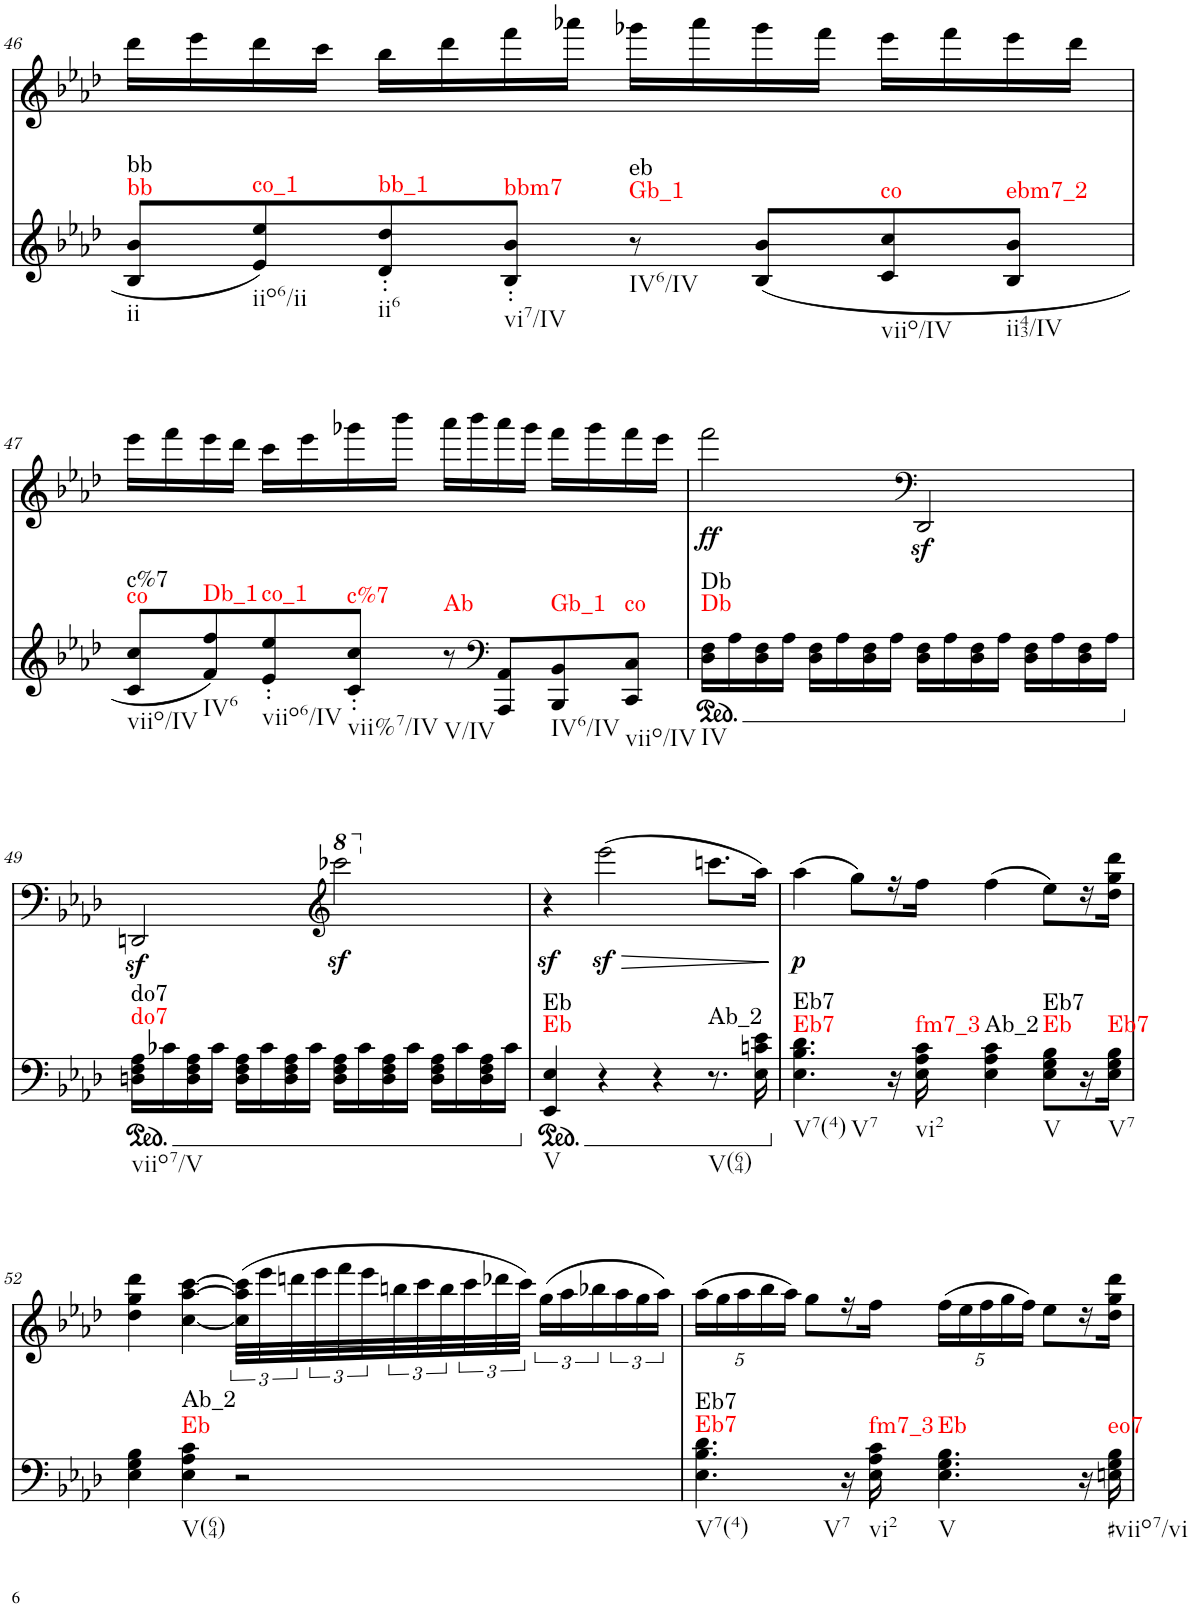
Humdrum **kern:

**kern	**harte	**kern	**text	**dynam
*part2	*part2	*part1	*part1	*part1
*staff2	*	*staff1	*staff1	*staff1
*I"piano	*	*I"piano	*	*
*I'Pno	*	*I'Pno	*	*
!!LO:PB:g=z
*clefG2	*	*clefG2	*	*
*k[b-e-a-d-]	*	*k[b-e-a-d-]	*	*
*M4/4	*	*M4/4	*	*
=46	=46	=46	=46	=46
!	!LO:H:n=1:kt=bb	!	!	!
!	!LO:H:n=2:kt=bb	!	!	!
8B-/ 8b-/L	N N	16ddd-\LL	.	.
.	.	16eee-\	.	.
!	!LO:H:kt=co_1	!	!	!
8e-/ 8ee-/	N	16ddd-\	.	.
.	.	16ccc\JJ	.	.
!	!LO:H:kt=bb_1	!	!	!
8d-/' 8dd-/'	N	16bb-\LL	.	.
.	.	16ddd-\	.	.
!	!LO:H:kt=bbm7	!	!	!
8B-/' 8b-/'J	N	16fff\	.	.
.	.	16aaa-X\JJ	.	.
!	!LO:H:n=1:kt=Gb_1	!	!	!
!	!LO:H:n=2:kt=eb	!	!	!
8r	N N	16ggg-X\LL	.	.
.	.	16aaa-\	.	.
(8B-/ 8b-/L	.	16ggg-\	.	.
.	.	16fff\JJ	.	.
!	!LO:H:kt=co	!	!	!
8c/ 8cc/	N	16eee-\LL	.	.
.	.	16fff\	.	.
!	!LO:H:kt=ebm7_2	!	!	!
8B-/ 8b-/J	N	16eee-\	.	.
.	.	16ddd-\JJ	.	.
!!LO:LB:g=z
=47	=47	=47	=47	=47
!	!LO:H:n=1:kt=co	!	!	!
!	!LO:H:n=2:kt=c%7	!	!	!
8c/ 8cc/L	N N	16eee-\LL	.	.
.	.	16fff\	.	.
!	!LO:H:kt=Db_1	!	!	!
8f/ 8ff/)	N	16eee-\	.	.
.	.	16ddd-\JJ	.	.
!	!LO:H:kt=co_1	!	!	!
8e-/' 8ee-/'	N	16ccc\LL	.	.
.	.	16eee-\	.	.
!	!LO:H:kt=c%7	!	!	!
8c/' 8cc/'J	N	16ggg-X\	.	.
.	.	16bbb-\JJ	.	.
!	!LO:H:kt=Ab	!	!	!
8r	N	16aaa-\LL	.	.
.	.	16bbb-\	.	.
*clefF4	*	*	*	*
8AAA-/ 8AA-/L	.	16aaa-\	.	.
.	.	16ggg-\JJ	.	.
!	!LO:H:kt=Gb_1	!	!	!
8BBB-/ 8BB-/	N	16fff\LL	.	.
.	.	16ggg-\	.	.
!	!LO:H:kt=co	!	!	!
8CC/ 8C/J	N	16fff\	.	.
.	.	16eee-\JJ	.	.
=48	=48	=48	=48	=48
*ped	*	*	*	*
!	!LO:H:n=1:kt=Db	!	!LO:LY:b	!
!	!LO:H:n=2:kt=Db	!	!	!
16D-\ 16F\LL	N N	2fff\	.	.
16A-\	.	.	.	.
16D-\ 16F\	.	.	.	.
16A-\JJ	.	.	.	.
16D-\ 16F\LL	.	.	.	.
16A-\	.	.	.	.
16D-\ 16F\	.	.	.	.
16A-\JJ	.	.	.	.
*	*	*clefF4	*	*
16D-\ 16F\LL	.	2DD-z</	.	.
16A-\	.	.	.	.
16D-\ 16F\	.	.	.	.
16A-\JJ	.	.	.	.
16D-\ 16F\LL	.	.	.	.
16A-\	.	.	.	.
16D-\ 16F\	.	.	.	.
16A-\JJ	.	.	.	.
!!LO:LB:g=z
=49	=49	=49	=49	=49
*Xped	*	*	*	*
*ped	*	*	*	*
!	!LO:H:n=1:kt=do7	!	!	!
!	!LO:H:n=2:kt=do7	!	!	!
16Dn\ 16F\ 16A-\LL	N N	2DDnz</	.	.
16c-X\	.	.	.	.
16D\ 16F\ 16A-\	.	.	.	.
16c-\JJ	.	.	.	.
16D\ 16F\ 16A-\LL	.	.	.	.
16c-\	.	.	.	.
16D\ 16F\ 16A-\	.	.	.	.
16c-\JJ	.	.	.	.
*	*	*clefG2	*	*
*	*	*8va	*	*
16D\ 16F\ 16A-\LL	.	2cccc-Xz<\	.	.
16c-\	.	.	.	.
16D\ 16F\ 16A-\	.	.	.	.
16c-\JJ	.	.	.	.
16D\ 16F\ 16A-\LL	.	.	.	.
16c-\	.	.	.	.
16D\ 16F\ 16A-\	.	.	.	.
16c-\JJ	.	.	.	.
=50	=50	=50	=50	=50
*Xped	*	*	*	*
*ped	*	*	*	*
*	*	*X8va	*	*
!	!LO:H:n=1:kt=Eb	!	!	!LO:DY:b
!	!LO:H:n=2:kt=Eb	!	!	!
4EE-/ 4E-/	N N	4r	.	sf
4r	.	(2eee-z<\	.	.
4r	.	.	.	.
!	!LO:H:kt=Ab_2	!	!	!
8.r	N	8.cccn\L	.	.
16E-\ 16cn\ 16e-\	.	16aa-\Jk)	.	.
=51	=51	=51	=51	=51
*Xped	*	*	*	*
!	!LO:H:n=1:kt=Eb7	!	!	!LO:DY:b
!	!LO:H:n=2:kt=Eb7	!	!	!
4.E-\ 4.B-\ 4.d-\	N N	(4aa-\	.	p
.	.	8gg\L)	.	.
16r	.	16r	.	.
!	!LO:H:kt=fm7_3	!	!	!
16E-\ 16A-\ 16c\	N	16ff\JJ	.	.
!	!LO:H:kt=Ab_2	!	!	!
4E-\ 4A-\ 4c\	N	(4ff\	.	.
!	!LO:H:n=1:kt=Eb	!	!	!
!	!LO:H:n=2:kt=Eb7	!	!	!
8E-\ 8G\ 8B-\L	N N	8ee-\L)	.	.
16r	.	16r	.	.
!	!LO:H:kt=Eb7	!	!	!
16E-\ 16G\ 16B-\JJ	N	16dd-\ 16gg\ 16ddd-\JJ	.	.
!!LO:LB:g=z
=52	=52	=52	=52	=52
4E-\ 4G\ 4B-\	.	4dd-\ 4gg\ 4ddd-\	.	.
!	!LO:H:n=1:kt=Eb	!	!	!
!	!LO:H:n=2:kt=Ab_2	!	!	!
4E-\ 4A-\ 4c\	N N	[4cc\ [4aa-\ [4ccc\	.	.
2r	.	(48cc\] 48aa-\] 48ccc\]LLL	.	.
.	.	48eee-\	.	.
.	.	48dddn\	.	.
.	.	48eee-\	.	.
.	.	48fff\	.	.
.	.	48eee-\	.	.
.	.	48bbn\	.	.
.	.	48ccc\	.	.
.	.	48bb\	.	.
.	.	48ccc\	.	.
.	.	48ddd-X\	.	.
.	.	48ccc\JJJ)	.	.
.	.	(24gg\LL	.	.
.	.	24aa-\	.	.
.	.	24bb-X\	.	.
.	.	24aa-\	.	.
.	.	24gg\	.	.
.	.	24aa-\JJ)	.	.
=53	=53	=53	=53	=53
*	*	*Xbrackettup	*	*
!	!LO:H:n=1:kt=Eb7	!	!	!
!	!LO:H:n=2:kt=Eb7	!	!	!
4.E-\ 4.B-\ 4.d-\	N N	(20aa-\LL	.	.
.	.	20gg\	.	.
.	.	20aa-\	.	.
.	.	20bb-\	.	.
.	.	20aa-\JJ)	.	.
.	.	8gg\L	.	.
16r	.	16r	.	.
!	!LO:H:kt=fm7_3	!	!	!
16E-\ 16A-\ 16c\	N	16ff\JL	.	.
!	!LO:H:kt=Eb	!	!	!
4.E-\ 4.G\ 4.B-\	N	(20ff\LL	.	.
.	.	20ee-\	.	.
.	.	20ff\	.	.
.	.	20gg\	.	.
.	.	20ff\JJ)	.	.
.	.	8ee-\L	.	.
16r	.	16r	.	.
!	!LO:H:kt=eo7	!	!	!
16En\ 16G\ 16B-\	N	16dd-\ 16gg\ 16ddd-\JJ	.	.
=	=	=	=	=
*-	*-	*-	*-	*-
